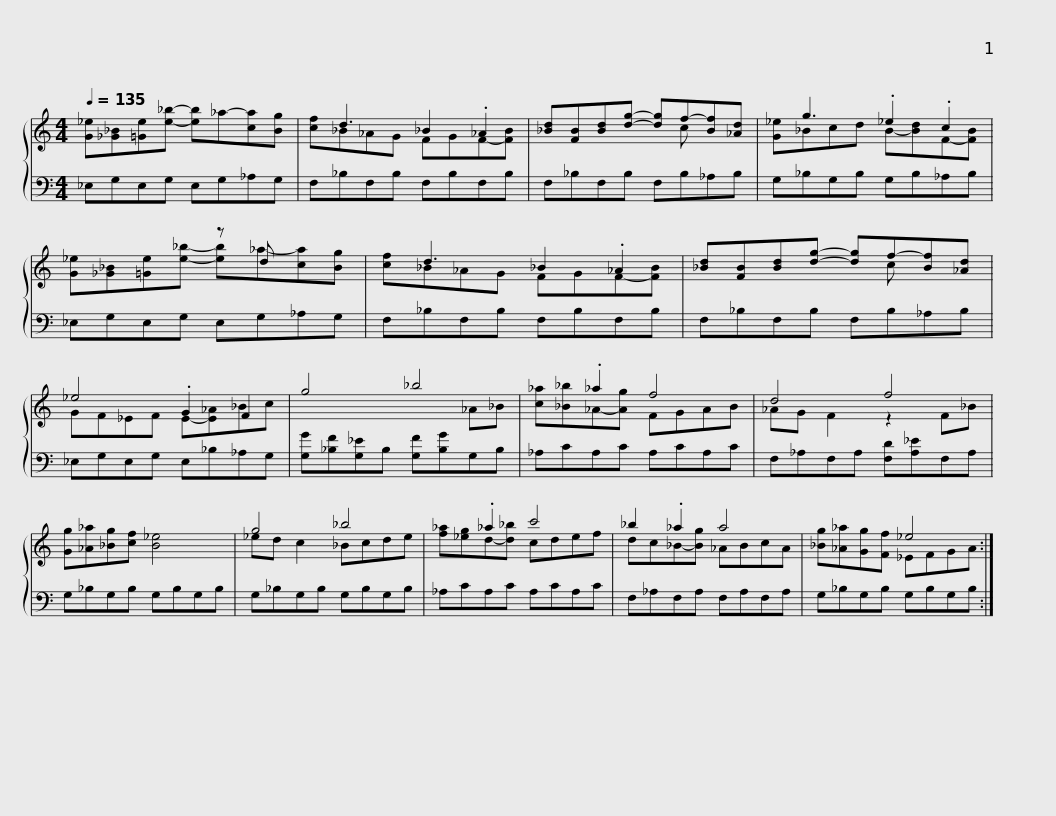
X:1
%%score { ( 1 2 ) | 3 }
L:1/8
Q:1/4=135
M:4/4
I:linebreak $
K:C
V:1 treble
V:2 treble
V:3 bass
V:1
 x4 x x x2 | x d3 _B2 ._A2 | [_Bd][FB][Bd][dg]- [dg]f-[Bf][_Ad] |$ x g3 ._e2 .c2 | x4 z d x2 | %5
 x d3 _B2 ._A2 |$ [_Bd][FB][Bd][dg]- [dg]f-[Bf][_Ad] | _e4 .G2 F2 | g4 _b4 | x2 ._a2 f4 |$ %10
 d4 f4 | [Gg][_A_a][_Bg][cf] [B_e]4 | g4 _b4 | x2 ._a2 c'4 |$ _b2 ._a2 a4 | %15
 x4 _e4 :| %16
V:2
 [G_e][_G_B][=Ge][e_b]- [eb]_a-[ca][Bg] | [cf]_B_AG FGF-[FB] | x4 x c x2 |$ [G_e]_Bcd B-[Bd]F-[FB] | [G_e][_G_B][=Ge][e_b]- [eb]_a-[ca][Bg] | %5
 [cf]_B_AG FGF-[FB] |$ x4 x c x2 | GF_EF E-[E_A]_Bc | x6 _A_B | [c_a][_B_b]_A-[Ag] FGAB |$ %10
 _AG F2 z2 F_B | x8 | _ed c2 _Bcde | [f_a][_eg]d-[d_b] cdef |$ dc_B-[Bg] _ABcA | %15
 [_Bg][_A_a][Gg][Ff] _EFGA :| %16
V:3
 _E,G,E,G, E,G,_A,G, | F,_B,F,B, F,B,F,B, | F,_B,F,B, F,B,_A,B, |$ G,_B,G,B, G,B,_A,B, | _E,G,E,G, E,G,_A,G, | %5
 F,_B,F,B, F,B,F,B, |$ F,_B,F,B, F,B,_A,B, | _E,G,E,G, E,_B,_A,G, | [G,G][_B,F][G,_E]B, [G,F][B,G]G,B, | _A,CA,C A,CA,C |$ %10
 F,_A,F,A, [F,D][A,_E]F,A, | G,_B,G,B, G,B,G,B, | G,_B,G,B, G,B,G,B, | _A,CA,C A,CA,C |$ F,_A,F,A, F,A,F,A, | %15
 G,_B,G,B, G,B,G,B, :| %16
